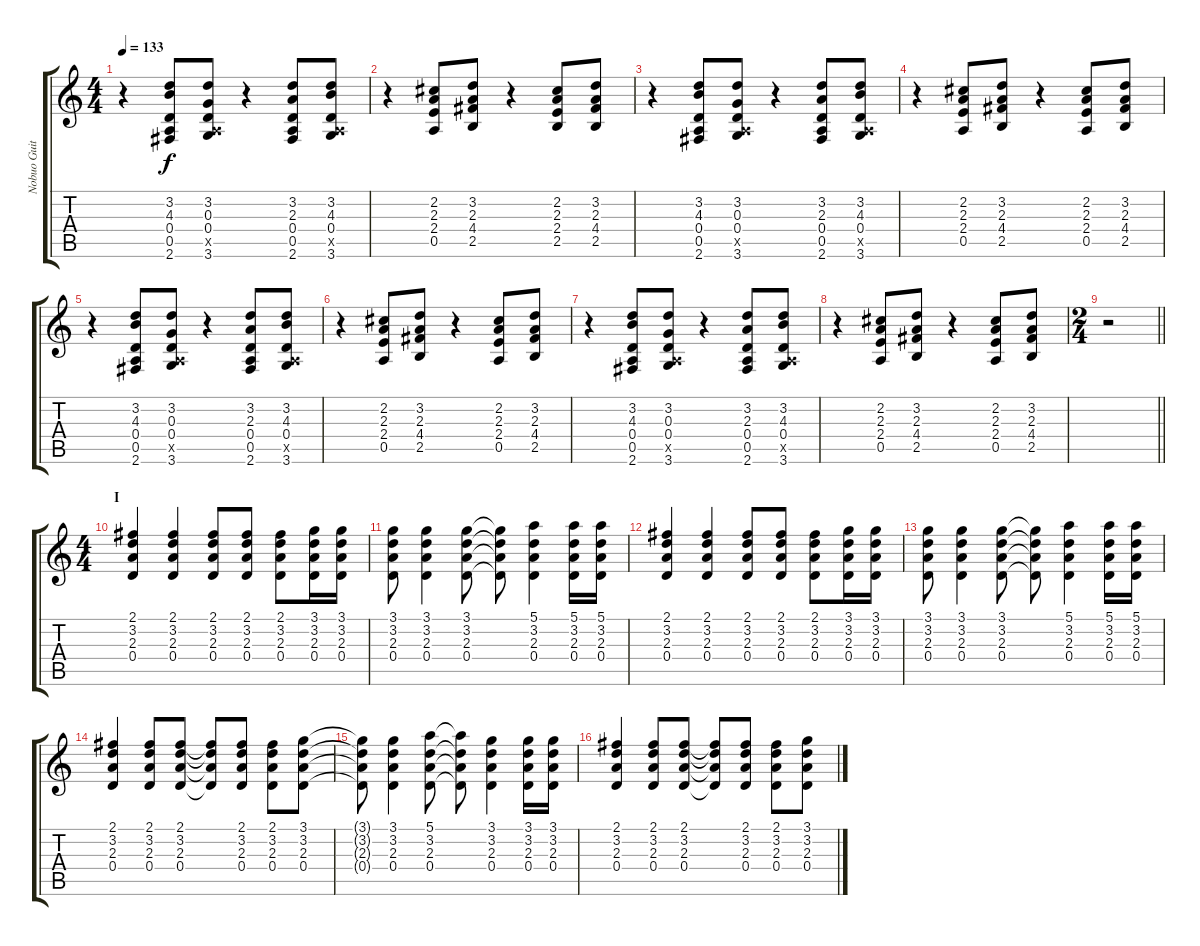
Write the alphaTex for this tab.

\track ("Nobuo Guitar I" "Nobuo Guit") {instrument overdrivenguitar}
\staff {score tabs}
\tuning (E4 B3 G3 D3 A2 E2) {hide}
\ts (4 4)
\tempo 133
\clef g2
\ks c
r.4{dy f} (3.2 4.3 0.4 0.5 2.6).8 (3.2 0.3 0.4 0.5{x} 3.6).8 r.4 (3.2 2.3 0.4 0.5 2.6).8 (3.2 4.3 0.4 0.5{x} 3.6).8 |
r.4 (2.2 2.3 2.4 0.5).8 (3.2 2.3 4.4 2.5).8 r.4 (2.2 2.3 2.4 2.5).8 (3.2 2.3 4.4 2.5).8 |
r.4 (3.2 4.3 0.4 0.5 2.6).8 (3.2 0.3 0.4 0.5{x} 3.6).8 r.4 (3.2 2.3 0.4 0.5 2.6).8 (3.2 4.3 0.4 0.5{x} 3.6).8 |
r.4 (2.2 2.3 2.4 0.5).8 (3.2 2.3 4.4 2.5).8 r.4 (2.2 2.3 2.4 0.5).8 (3.2 2.3 4.4 2.5).8 |
r.4 (3.2 4.3 0.4 0.5 2.6).8 (3.2 0.3 0.4 0.5{x} 3.6).8 r.4 (3.2 2.3 0.4 0.5 2.6).8 (3.2 4.3 0.4 0.5{x} 3.6).8 |
r.4 (2.2 2.3 2.4 0.5).8 (3.2 2.3 4.4 2.5).8 r.4 (2.2 2.3 2.4 0.5).8 (3.2 2.3 4.4 2.5).8 |
r.4 (3.2 4.3 0.4 0.5 2.6).8 (3.2 0.3 0.4 0.5{x} 3.6).8 r.4 (3.2 2.3 0.4 0.5 2.6).8 (3.2 4.3 0.4 0.5{x} 3.6).8 |
r.4 (2.2 2.3 2.4 0.5).8 (3.2 2.3 4.4 2.5).8 r.4 (2.2 2.3 2.4 0.5).8 (3.2 2.3 4.4 2.5).8 |
\ts (2 4)
\barLineRight lightlight
r.2 |
\ts (4 4)
\section ("" "I")
(2.1 3.2 2.3 0.4).4{instrument distortionguitar} (2.1 3.2 2.3 0.4).4 (2.1 3.2 2.3 0.4).8 (2.1 3.2 2.3 0.4).8 (2.1 3.2 2.3 0.4).8 (3.1 3.2 2.3 0.4).16 (3.1 3.2 2.3 0.4).16 |
(3.1 3.2 2.3 0.4).8 (3.1 3.2 2.3 0.4).4 (3.1 3.2 2.3 0.4).8 (3.1{t} 3.2{t} 2.3{t} 0.4{t}).8 (5.1 3.2 2.3 0.4).4 (5.1 3.2 2.3 0.4).16 (5.1 3.2 2.3 0.4).16 |
(2.1 3.2 2.3 0.4).4 (2.1 3.2 2.3 0.4).4 (2.1 3.2 2.3 0.4).8 (2.1 3.2 2.3 0.4).8 (2.1 3.2 2.3 0.4).8 (3.1 3.2 2.3 0.4).16 (3.1 3.2 2.3 0.4).16 |
(3.1 3.2 2.3 0.4).8 (3.1 3.2 2.3 0.4).4 (3.1 3.2 2.3 0.4).8 (3.1{t} 3.2{t} 2.3{t} 0.4{t}).8 (5.1 3.2 2.3 0.4).4 (5.1 3.2 2.3 0.4).16 (5.1 3.2 2.3 0.4).16 |
(2.1 3.2 2.3 0.4).4 (2.1 3.2 2.3 0.4).8 (2.1 3.2 2.3 0.4).8 (2.1{t} 3.2{t} 2.3{t} 0.4{t}).8 (2.1 3.2 2.3 0.4).8 (2.1 3.2 2.3 0.4).8 (3.1 3.2 2.3 0.4).8 |
(3.1{t} 3.2{t} 2.3{t} 0.4{t}).8 (3.1 3.2 2.3 0.4).4 (5.1 3.2 2.3 0.4).8 (5.1{t} 3.2{t} 2.3{t} 0.4{t}).8 (3.1 3.2 2.3 0.4).4 (3.1 3.2 2.3 0.4).16 (3.1 3.2 2.3 0.4).16 |
(2.1 3.2 2.3 0.4).4 (2.1 3.2 2.3 0.4).8 (2.1 3.2 2.3 0.4).8 (2.1{t} 3.2{t} 2.3{t} 0.4{t}).8 (2.1 3.2 2.3 0.4).8 (2.1 3.2 2.3 0.4).8 (3.1 3.2 2.3 0.4).8
